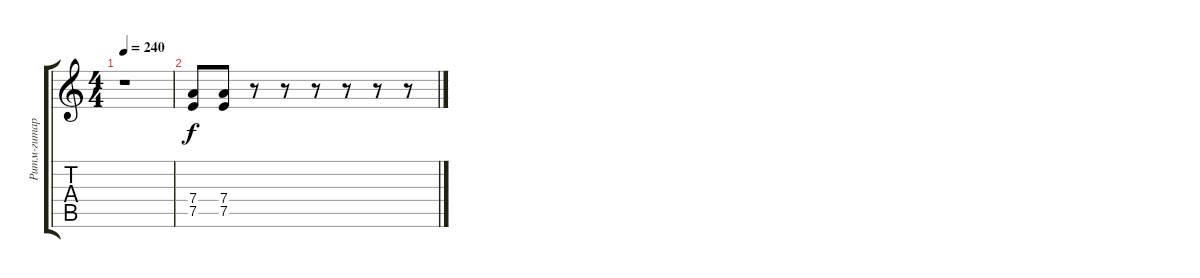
\track ("Ритм-гитара" "Ритм-гитар") {instrument overdrivenguitar}
\staff {score tabs}
\tuning (E4 B3 G3 D3 A2 E2) {hide}
\ts (4 4)
\tempo 240
\clef g2
\ks c
r.1{dy f} |
(7.4 7.5).8 (7.4 7.5).8 r.8 r.8 r.8 r.8 r.8 r.8
